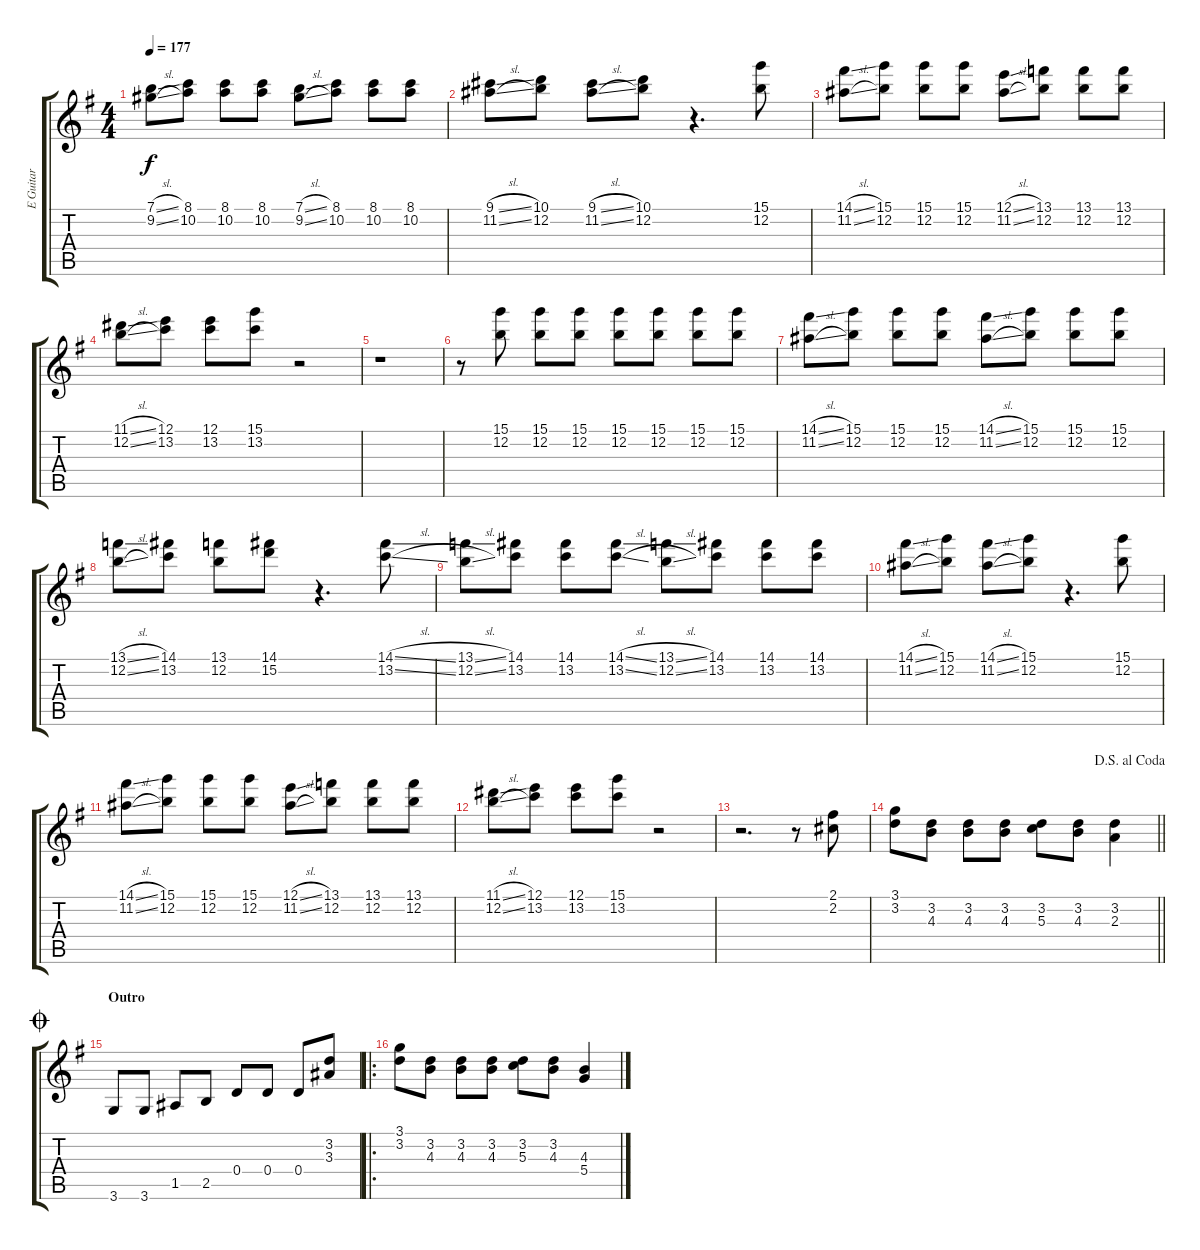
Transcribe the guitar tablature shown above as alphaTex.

\track ("E Guitar" "E Guitar") {instrument electricguitarjazz}
\staff {score tabs}
\tuning (E4 B3 G3 D3 A2 E2) {hide}
\ts (4 4)
\tempo 177
\clef g2
\ks g
(7.1{sl} 9.2{sl}).8{dy f} (8.1 10.2).8 (8.1 10.2).8 (8.1 10.2).8 (7.1{sl} 9.2{sl}).8 (8.1 10.2).8 (8.1 10.2).8 (8.1 10.2).8 |
(9.1{sl} 11.2{sl}).8 (10.1 12.2).8 (9.1{sl} 11.2{sl}).8 (10.1 12.2).8 r.4{d} (15.1 12.2).8 |
(14.1{sl} 11.2{sl}).8 (15.1 12.2).8 (15.1 12.2).8 (15.1 12.2).8 (12.1{sl} 11.2{sl}).8 (13.1 12.2).8 (13.1 12.2).8 (13.1 12.2).8 |
(11.1{sl} 12.2{sl}).8 (12.1 13.2).8 (12.1 13.2).8 (15.1 13.2).8 r.2 |
r.1 |
r.8 (15.1 12.2).8 (15.1 12.2).8 (15.1 12.2).8 (15.1 12.2).8 (15.1 12.2).8 (15.1 12.2).8 (15.1 12.2).8 |
(14.1{sl} 11.2{sl}).8 (15.1 12.2).8 (15.1 12.2).8 (15.1 12.2).8 (14.1{sl} 11.2{sl}).8 (15.1 12.2).8 (15.1 12.2).8 (15.1 12.2).8 |
(13.1{sl} 12.2{sl}).8 (14.1 13.2).8 (13.1 12.2).8 (14.1 15.2).8 r.4{d} (14.1{sl} 13.2{sl}).8 |
(13.1{sl} 12.2{sl}).8 (14.1 13.2).8 (14.1 13.2).8 (14.1{sl} 13.2{sl}).8 (13.1{sl} 12.2{sl}).8 (14.1 13.2).8 (14.1 13.2).8 (14.1 13.2).8 |
(14.1{sl} 11.2{sl}).8 (15.1 12.2).8 (14.1{sl} 11.2{sl}).8 (15.1 12.2).8 r.4{d} (15.1 12.2).8 |
(14.1{sl} 11.2{sl}).8 (15.1 12.2).8 (15.1 12.2).8 (15.1 12.2).8 (12.1{sl} 11.2{sl}).8 (13.1 12.2).8 (13.1 12.2).8 (13.1 12.2).8 |
(11.1{sl} 12.2{sl}).8 (12.1 13.2).8 (12.1 13.2).8 (15.1 13.2).8 r.2 |
r.2{d} r.8 (2.1 2.2).8 |
\jump dalsegnoalcoda
\barLineRight lightlight
(3.1 3.2).8 (3.2 4.3).8 (3.2 4.3).8 (3.2 4.3).8 (3.2 5.3).8 (3.2 4.3).8 (3.2 2.3).4 |
\section ("" "Outro")
\jump coda
3.6.8 3.6.8 1.5.8 2.5.8 0.4.8 0.4.8 0.4.8 (3.2 3.3).8 |
\ro
(3.1 3.2).8 (3.2 4.3).8 (3.2 4.3).8 (3.2 4.3).8 (3.2 5.3).8 (3.2 4.3).8 (4.3 5.4).4
